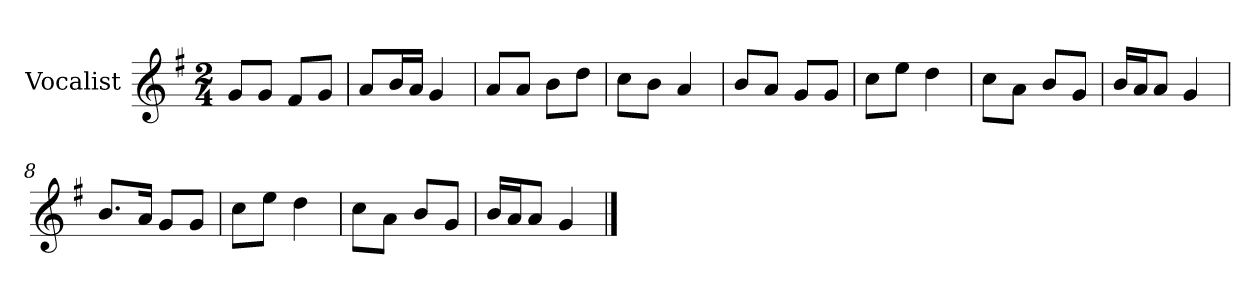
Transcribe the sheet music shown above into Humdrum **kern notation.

**kern
*part1
*staff1
*I"Vocalist
*k[f#]
*G:
*M2/4
=
8gL
8gJ
8f#L
8gJ
=1
8aL
16bL
16aJJ
4g
=2
8aL
8aJ
8bL
8ddJ
=3
8ccL
8bJ
4a
=4
8bL
8aJ
8gL
8gJ
=5
8ccL
8eeJ
4dd
=6
8ccL
8aJ
8bL
8gJ
=7
16bLL
16aJ
8aJ
4g
=8
8.bL
16aJk
8gL
8gJ
=9
8ccL
8eeJ
4dd
=10
8ccL
8aJ
8bL
8gJ
=11
16bLL
16aJ
8aJ
4g
==
*-
